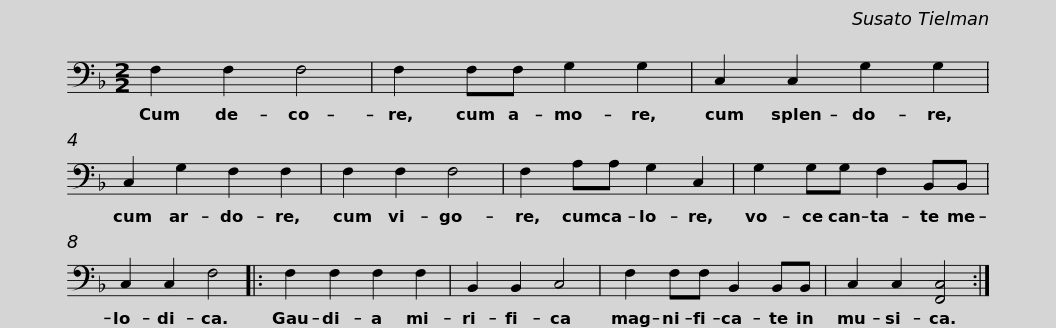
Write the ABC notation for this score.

X:1
L:1/8
M:2/2
I:linebreak $
K:F
V:1 bass
V:1
 F,2 F,2 F,4 | F,2 F,F, G,2 G,2 | C,2 C,2 G,2 G,2 | C,2 G,2 F,2 F,2 | F,2 F,2 F,4 |$ %5
 F,2 A,A, G,2 C,2 | G,2 G,G, F,2 B,,B,, | C,2 C,2 F,4 |: F,2 F,2 F,2 F,2 | B,,2 B,,2 C,4 |$ %10
 F,2 F,F, B,,2 B,,B,, | C,2 C,2 [F,,C,]4 :| %12
